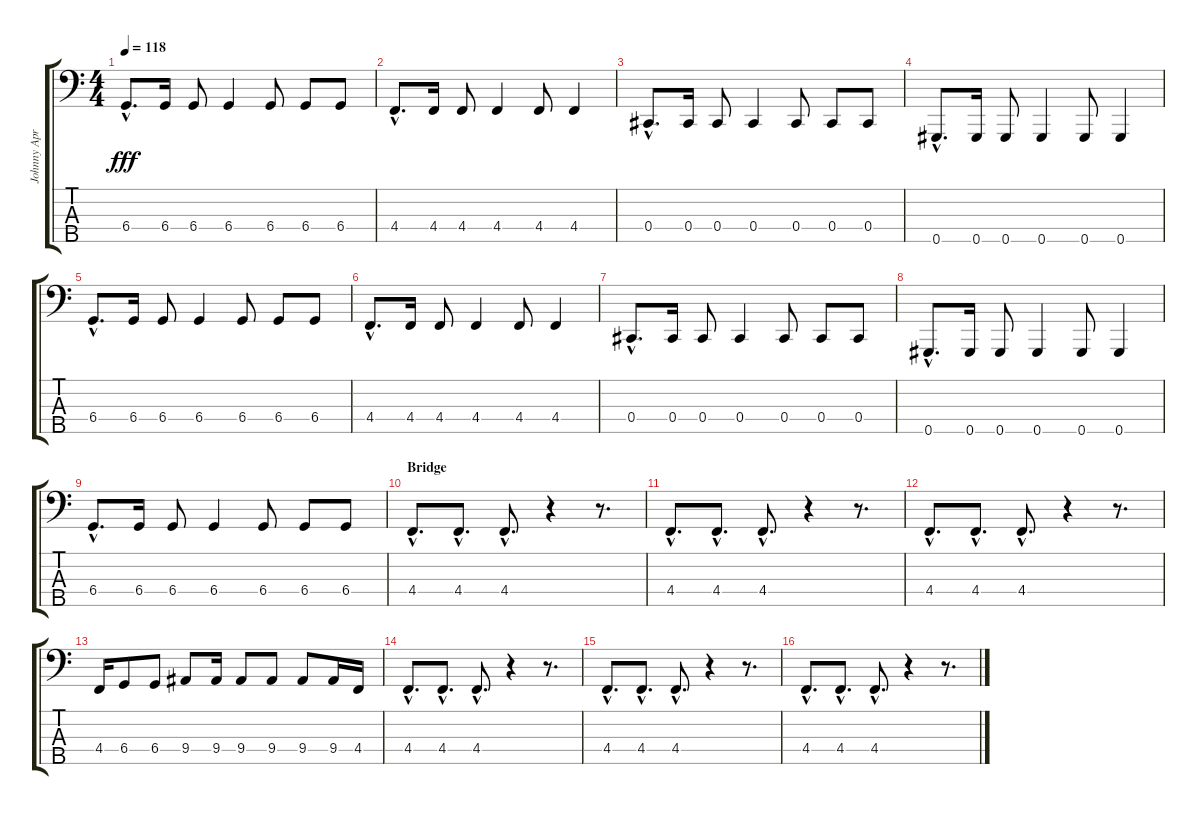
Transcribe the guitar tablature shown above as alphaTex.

\track ("Johnny April - Bass" "Johnny Apr") {instrument electricbasspick}
\staff {score tabs}
\tuning (Gb2 Db2 Ab1 Db1 Ab0) {hide}
\ts (4 4)
\tempo 118
\clef f4
\ks c
6.4{hac}.8{d dy fff} 6.4.16 6.4.8 6.4.4 6.4.8 6.4.8 6.4.8 |
4.4{hac}.8{d} 4.4.16 4.4.8 4.4.4 4.4.8 4.4.4 |
0.4{hac}.8{d} 0.4.16 0.4.8 0.4.4 0.4.8 0.4.8 0.4.8 |
0.5{hac}.8{d} 0.5.16 0.5.8 0.5.4 0.5.8 0.5.4 |
6.4{hac}.8{d} 6.4.16 6.4.8 6.4.4 6.4.8 6.4.8 6.4.8 |
4.4{hac}.8{d} 4.4.16 4.4.8 4.4.4 4.4.8 4.4.4 |
0.4{hac}.8{d} 0.4.16 0.4.8 0.4.4 0.4.8 0.4.8 0.4.8 |
0.5{hac}.8{d} 0.5.16 0.5.8 0.5.4 0.5.8 0.5.4 |
6.4{hac}.8{d} 6.4.16 6.4.8 6.4.4 6.4.8 6.4.8 6.4.8 |
\section ("" "Bridge")
4.4{hac}.8{d} 4.4{hac}.8{d} 4.4{hac}.8{d} r.4 r.8{d} |
4.4{hac}.8{d} 4.4{hac}.8{d} 4.4{hac}.8{d} r.4 r.8{d} |
4.4{hac}.8{d} 4.4{hac}.8{d} 4.4{hac}.8{d} r.4 r.8{d} |
4.4.16 6.4.8 6.4.8 9.4.8 9.4.16 9.4.8 9.4.8 9.4.8 9.4.16 4.4.16 |
4.4{hac}.8{d} 4.4{hac}.8{d} 4.4{hac}.8{d} r.4 r.8{d} |
4.4{hac}.8{d} 4.4{hac}.8{d} 4.4{hac}.8{d} r.4 r.8{d} |
4.4{hac}.8{d} 4.4{hac}.8{d} 4.4{hac}.8{d} r.4 r.8{d}
